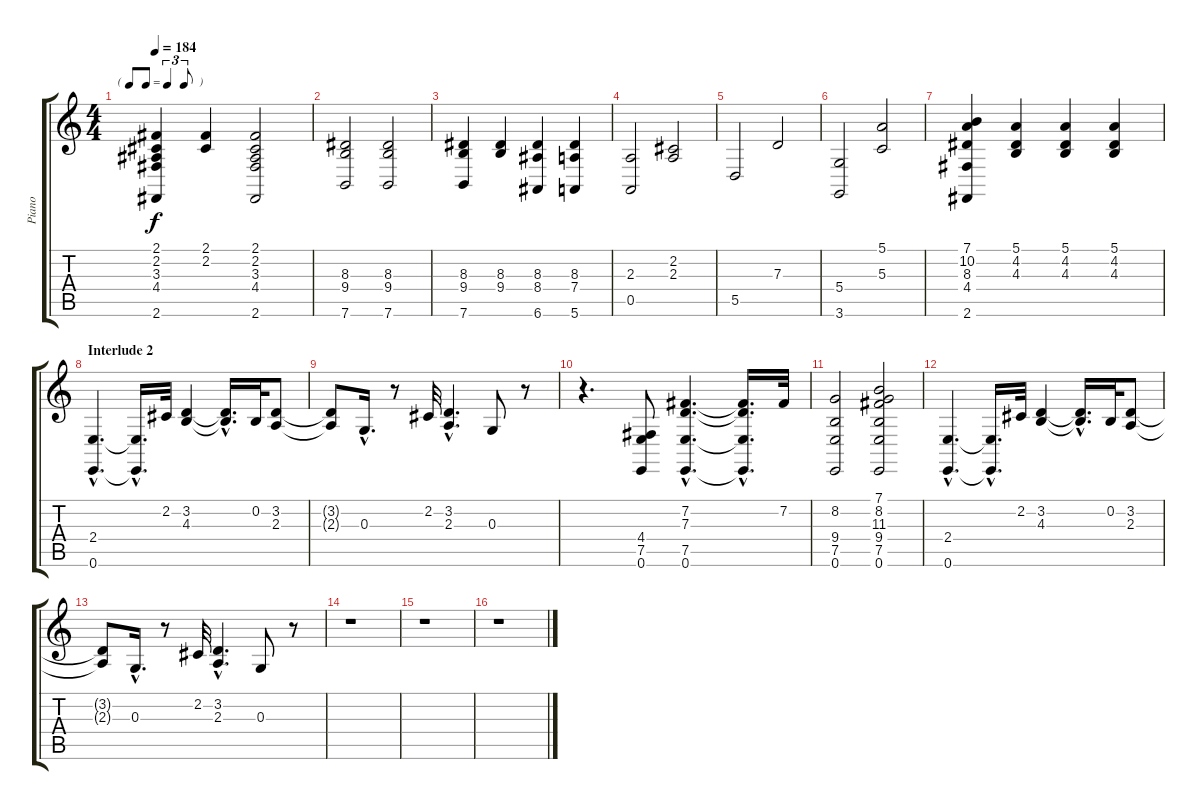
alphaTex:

\track ("Piano" "Piano") {instrument electricgrandpiano}
\staff {score tabs}
\tuning (E4 B3 G3 D3 A2 E2) {hide}
\ts (4 4)
\tf triplet8th
\tempo 184
\clef g2
\ks c
(2.1 2.2 3.3 4.4 2.6).4{dy f} (2.1 2.2).4 (2.1 2.2 3.3 4.4 2.6).2 |
(8.3 9.4 7.6).2 (8.3 9.4 7.6).2 |
(8.3 9.4 7.6).4 (8.3 9.4).4 (8.3 8.4 6.6).4 (8.3 7.4 5.6).4 |
(2.3 0.5).2 (2.2 2.3).2 |
5.5.2 7.3.2 |
(5.4 3.6).2 (5.1 5.3).2 |
(7.1 10.2 8.3 4.4 2.6).4 (5.1 4.2 4.3).4 (5.1 4.2 4.3).4 (5.1 4.2 4.3).4 |
\section ("" "Interlude 2")
(2.4{hac} 0.6{hac}).4{d} (2.4{hac t} 0.6{hac t}).16{d} 2.2.32 (3.2 4.3).4 (3.2{t} 4.3{hac t}).16{d} 0.2.32 (3.2 2.3).8 |
(3.2{t} 2.3{t}).8 0.3{hac}.16{d} r.8 2.2.32 (3.2{hac} 2.3{hac}).4{d} 0.3.8 r.8 |
r.4{d} (4.4 7.5 0.6).8 (7.2{hac} 7.3{hac} 7.5{hac} 0.6{hac}).4{d} (7.2{hac t} 7.3{hac t} 7.5{hac t} 0.6{hac t}).16{d} 7.2.32 |
(8.2 9.4 7.5 0.6).2 (7.1 8.2 11.3 9.4 7.5 0.6).2 |
(2.4{hac} 0.6{hac}).4{d} (2.4{hac t} 0.6{hac t}).16{d} 2.2.32 (3.2 4.3).4 (3.2{hac t} 4.3{hac t}).16{d} 0.2.32 (3.2 2.3).8 |
(3.2{t} 2.3{t}).8 0.3{hac}.16{d} r.8 2.2.32 (3.2{hac} 2.3{hac}).4{d} 0.3.8 r.8 |
r.1 |
r.1 |
r.1
